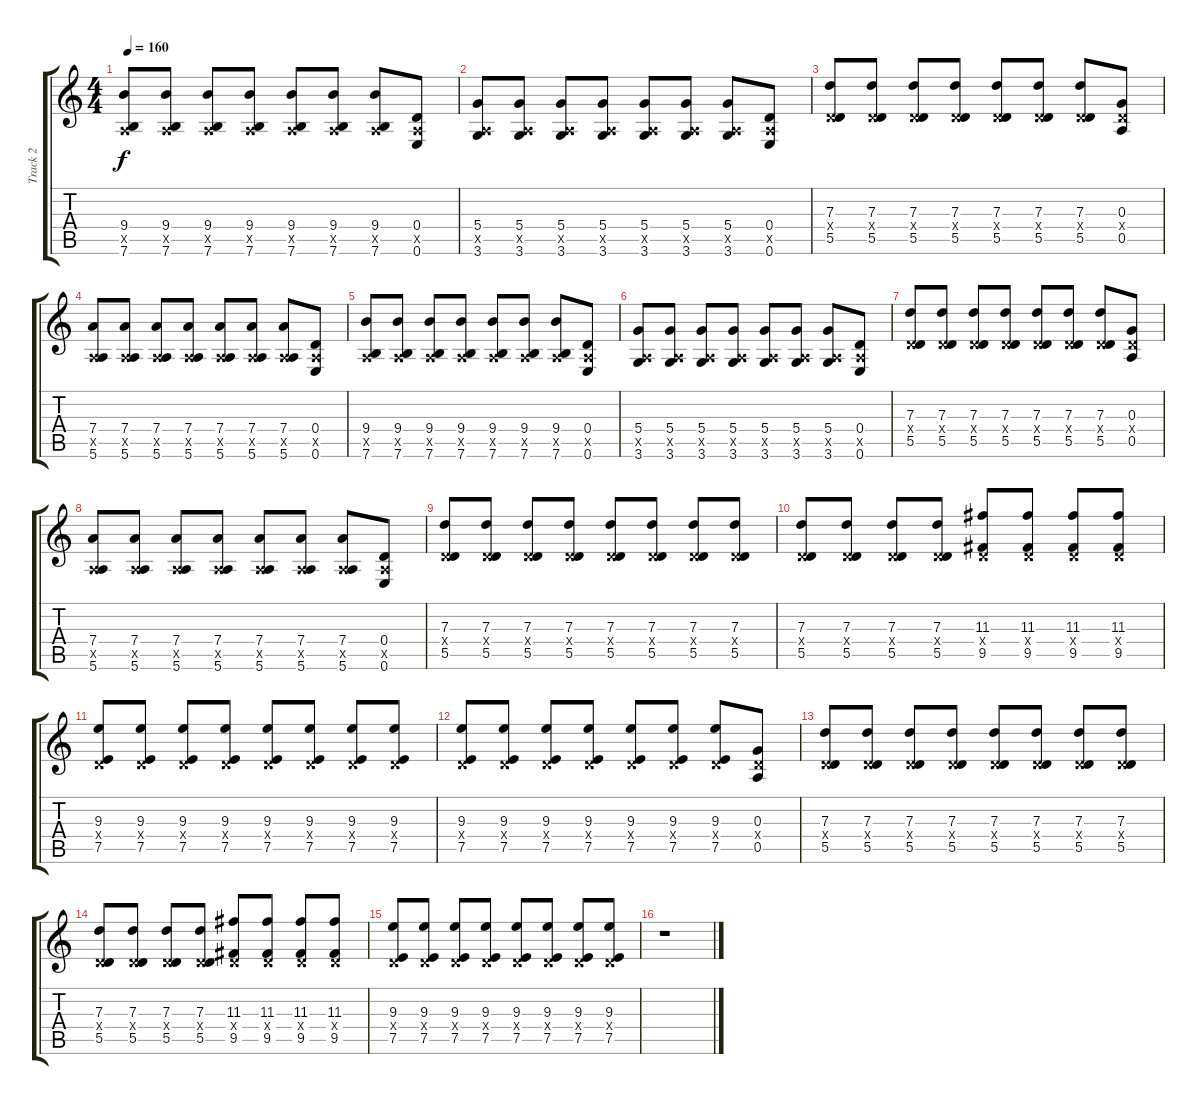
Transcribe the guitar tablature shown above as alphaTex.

\track ("Track 2" "Track 2") {instrument distortionguitar}
\staff {score tabs}
\tuning (E4 B3 G3 D3 A2 E2) {hide}
\ts (4 4)
\tempo 160
\clef g2
\ks c
(9.4 0.5{x} 7.6).8{dy f} (9.4 0.5{x} 7.6).8 (9.4 0.5{x} 7.6).8 (9.4 0.5{x} 7.6).8 (9.4 0.5{x} 7.6).8 (9.4 0.5{x} 7.6).8 (9.4 0.5{x} 7.6).8 (0.4 0.5{x} 0.6).8 |
(5.4 0.5{x} 3.6).8 (5.4 0.5{x} 3.6).8 (5.4 0.5{x} 3.6).8 (5.4 0.5{x} 3.6).8 (5.4 0.5{x} 3.6).8 (5.4 0.5{x} 3.6).8 (5.4 0.5{x} 3.6).8 (0.4 0.5{x} 0.6).8 |
(7.3 0.4{x} 5.5).8 (7.3 0.4{x} 5.5).8 (7.3 0.4{x} 5.5).8 (7.3 0.4{x} 5.5).8 (7.3 0.4{x} 5.5).8 (7.3 0.4{x} 5.5).8 (7.3 0.4{x} 5.5).8 (0.3 0.4{x} 0.5).8 |
(7.4 0.5{x} 5.6).8 (7.4 0.5{x} 5.6).8 (7.4 0.5{x} 5.6).8 (7.4 0.5{x} 5.6).8 (7.4 0.5{x} 5.6).8 (7.4 0.5{x} 5.6).8 (7.4 0.5{x} 5.6).8 (0.4 0.5{x} 0.6).8 |
(9.4 0.5{x} 7.6).8 (9.4 0.5{x} 7.6).8 (9.4 0.5{x} 7.6).8 (9.4 0.5{x} 7.6).8 (9.4 0.5{x} 7.6).8 (9.4 0.5{x} 7.6).8 (9.4 0.5{x} 7.6).8 (0.4 0.5{x} 0.6).8 |
(5.4 0.5{x} 3.6).8 (5.4 0.5{x} 3.6).8 (5.4 0.5{x} 3.6).8 (5.4 0.5{x} 3.6).8 (5.4 0.5{x} 3.6).8 (5.4 0.5{x} 3.6).8 (5.4 0.5{x} 3.6).8 (0.4 0.5{x} 0.6).8 |
(7.3 0.4{x} 5.5).8 (7.3 0.4{x} 5.5).8 (7.3 0.4{x} 5.5).8 (7.3 0.4{x} 5.5).8 (7.3 0.4{x} 5.5).8 (7.3 0.4{x} 5.5).8 (7.3 0.4{x} 5.5).8 (0.3 0.4{x} 0.5).8 |
(7.4 0.5{x} 5.6).8 (7.4 0.5{x} 5.6).8 (7.4 0.5{x} 5.6).8 (7.4 0.5{x} 5.6).8 (7.4 0.5{x} 5.6).8 (7.4 0.5{x} 5.6).8 (7.4 0.5{x} 5.6).8 (0.4 0.5{x} 0.6).8 |
(7.3 0.4{x} 5.5).8 (7.3 0.4{x} 5.5).8 (7.3 0.4{x} 5.5).8 (7.3 0.4{x} 5.5).8 (7.3 0.4{x} 5.5).8 (7.3 0.4{x} 5.5).8 (7.3 0.4{x} 5.5).8 (7.3 0.4{x} 5.5).8 |
(7.3 0.4{x} 5.5).8 (7.3 0.4{x} 5.5).8 (7.3 0.4{x} 5.5).8 (7.3 0.4{x} 5.5).8 (11.3 0.4{x} 9.5).8 (11.3 0.4{x} 9.5).8 (11.3 0.4{x} 9.5).8 (11.3 0.4{x} 9.5).8 |
(9.3 0.4{x} 7.5).8 (9.3 0.4{x} 7.5).8 (9.3 0.4{x} 7.5).8 (9.3 0.4{x} 7.5).8 (9.3 0.4{x} 7.5).8 (9.3 0.4{x} 7.5).8 (9.3 0.4{x} 7.5).8 (9.3 0.4{x} 7.5).8 |
(9.3 0.4{x} 7.5).8 (9.3 0.4{x} 7.5).8 (9.3 0.4{x} 7.5).8 (9.3 0.4{x} 7.5).8 (9.3 0.4{x} 7.5).8 (9.3 0.4{x} 7.5).8 (9.3 0.4{x} 7.5).8 (0.3 0.4{x} 0.5).8 |
(7.3 0.4{x} 5.5).8 (7.3 0.4{x} 5.5).8 (7.3 0.4{x} 5.5).8 (7.3 0.4{x} 5.5).8 (7.3 0.4{x} 5.5).8 (7.3 0.4{x} 5.5).8 (7.3 0.4{x} 5.5).8 (7.3 0.4{x} 5.5).8 |
(7.3 0.4{x} 5.5).8 (7.3 0.4{x} 5.5).8 (7.3 0.4{x} 5.5).8 (7.3 0.4{x} 5.5).8 (11.3 0.4{x} 9.5).8 (11.3 0.4{x} 9.5).8 (11.3 0.4{x} 9.5).8 (11.3 0.4{x} 9.5).8 |
(9.3 0.4{x} 7.5).8 (9.3 0.4{x} 7.5).8 (9.3 0.4{x} 7.5).8 (9.3 0.4{x} 7.5).8 (9.3 0.4{x} 7.5).8 (9.3 0.4{x} 7.5).8 (9.3 0.4{x} 7.5).8 (9.3 0.4{x} 7.5).8 |
r.1
